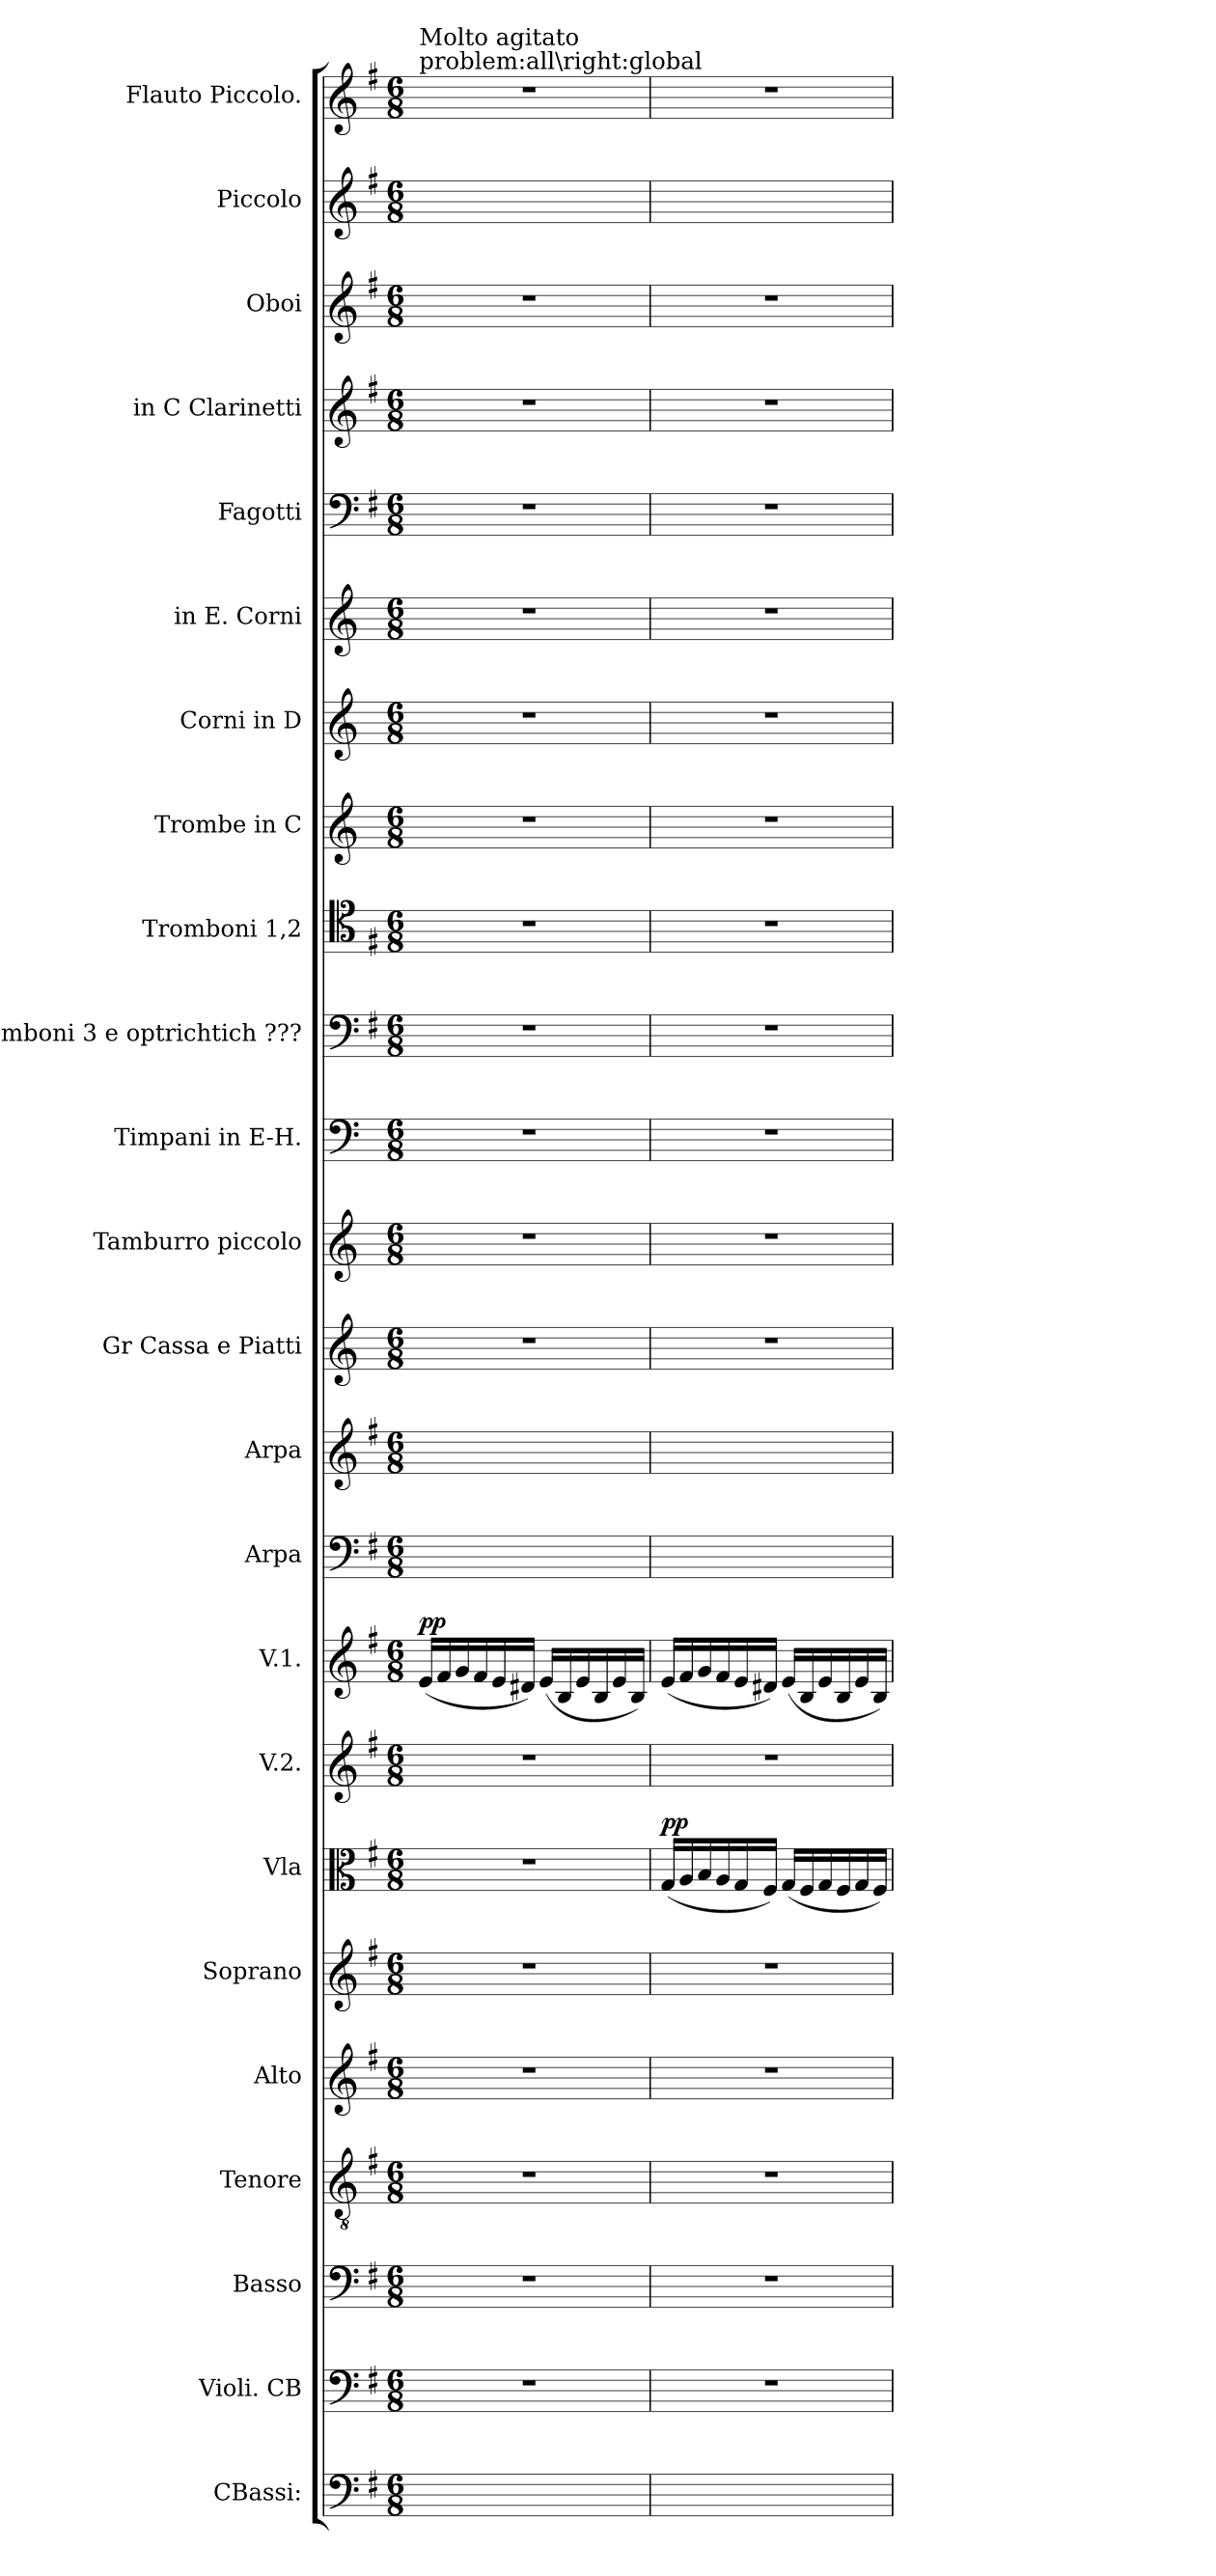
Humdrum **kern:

**kern	**kern	**kern	**kern	**kern	**kern	**kern	**dynam	**kern	**kern	**dynam	**kern	**kern	**kern	**kern	**kern	**kern	**kern	**kern	**kern	**kern	**kern	**kern	**kern	**kern	**kern
*part24	*part23	*part22	*part21	*part20	*part19	*part18	*part18	*part17	*part16	*part16	*part15	*part14	*part13	*part12	*part11	*part10	*part9	*part8	*part7	*part6	*part5	*part4	*part3	*part2	*part1
*staff24	*staff23	*staff22	*staff21	*staff20	*staff19	*staff18	*staff18	*staff17	*staff16	*staff16	*staff15	*staff14	*staff13	*staff12	*staff11	*staff10	*staff9	*staff8	*staff7	*staff6	*staff5	*staff4	*staff3	*staff2	*staff1
*I"CBassi:	*I"Violi. CB	*I"Basso	*I"Tenore	*I"Alto	*I"Soprano	*I"Vla	*	*I"V.2.	*I"V.1.	*	*I"Arpa	*I"Arpa	*I"Gr Cassa e Piatti	*I"Tamburro piccolo	*I"Timpani in E-H.	*I"Tromboni 3 e optrichtich ???	*I"Tromboni 1,2	*I"Trombe in C	*I"Corni in D	*I"in E. Corni	*I"Fagotti	*I"in C Clarinetti	*I"Oboi	*I"Piccolo	*I"Flauto Piccolo.
*I'cb	*	*I'B.	*I'T.	*I'A.	*I'S	*I'vla	*	*	*	*	*I'Ar.	*I'Ar.	*	*I'tamb	*I'timp	*I'trb 3	*I'trb 1,2	*I'tr in C	*I'cor in D	*	*I'fag	*	*I'ob	*	*
*clefF4	*clefF4	*clefF4	*clefGv2	*clefG2	*clefG2	*clefC3	*	*clefG2	*clefG2	*	*clefF4	*clefG2	*clefG2	*clefG2	*clefF4	*clefF4	*clefC4	*clefG2	*clefG2	*clefG2	*clefF4	*clefG2	*clefG2	*clefG2	*clefG2
*	*	*	*	*	*	*	*	*	*	*	*	*	*	*	*	*	*	*	*ITrd6c10	*ITrd5c8	*	*	*	*	*
*k[f#]	*k[f#]	*k[f#]	*k[f#]	*k[f#]	*k[f#]	*k[f#]	*	*k[f#]	*k[f#]	*	*k[f#]	*k[f#]	*k[]	*k[]	*k[]	*k[f#]	*k[f#]	*k[]	*k[f#c#]	*k[f#c#g#d#]	*k[f#]	*k[f#]	*k[f#]	*k[f#]	*k[f#]
*e:	*e:	*e:	*e:	*e:	*e:	*e:	*	*e:	*e:	*	*e:	*e:	*	*	*	*e:	*e:	*	*	*	*e:	*e:	*e:	*e:	*e:
*M6/8	*M6/8	*M6/8	*M6/8	*M6/8	*M6/8	*M6/8	*	*M6/8	*M6/8	*	*M6/8	*M6/8	*M6/8	*M6/8	*M6/8	*M6/8	*M6/8	*M6/8	*M6/8	*M6/8	*M6/8	*M6/8	*M6/8	*M6/8	*M6/8
=1	=1	=1	=1	=1	=1	=1	=1	=1	=1	=1	=1	=1	=1	=1	=1	=1	=1	=1	=1	=1	=1	=1	=1	=1	=1
!	!	!	!	!	!	!	!	!	!	!	!	!	!	!	!	!	!	!	!	!	!	!	!	!	!LO:TX:a:t=problem&colon;all\right&colon;global
!	!	!	!	!	!	!	!	!	!	!	!	!	!	!	!	!	!	!	!	!	!	!	!	!	!LO:TX:a:t=Molto agitato
!	!	!	!	!	!	!	!	!	!	!LO:DY:a	!	!	!	!	!	!	!	!	!	!	!	!	!	!	!
2.ryy	2.r	2.r	2.r	2.r	2.r	2.r	.	2.r	(16e/LL	pp	2.ryy	2.ryy	2.r	2.r	2.r	2.r	2.r	2.r	2.r	2.r	2.r	2.r	2.r	2.ryy	2.r
.	.	.	.	.	.	.	.	.	16f#/	.	.	.	.	.	.	.	.	.	.	.	.	.	.	.	.
.	.	.	.	.	.	.	.	.	16g/	.	.	.	.	.	.	.	.	.	.	.	.	.	.	.	.
.	.	.	.	.	.	.	.	.	16f#/	.	.	.	.	.	.	.	.	.	.	.	.	.	.	.	.
.	.	.	.	.	.	.	.	.	16e/	.	.	.	.	.	.	.	.	.	.	.	.	.	.	.	.
.	.	.	.	.	.	.	.	.	16d#X/JJ)	.	.	.	.	.	.	.	.	.	.	.	.	.	.	.	.
.	.	.	.	.	.	.	.	.	(16e/LL	.	.	.	.	.	.	.	.	.	.	.	.	.	.	.	.
.	.	.	.	.	.	.	.	.	16B/	.	.	.	.	.	.	.	.	.	.	.	.	.	.	.	.
.	.	.	.	.	.	.	.	.	16e/	.	.	.	.	.	.	.	.	.	.	.	.	.	.	.	.
.	.	.	.	.	.	.	.	.	16B/	.	.	.	.	.	.	.	.	.	.	.	.	.	.	.	.
.	.	.	.	.	.	.	.	.	16e/	.	.	.	.	.	.	.	.	.	.	.	.	.	.	.	.
.	.	.	.	.	.	.	.	.	16B/JJ)	.	.	.	.	.	.	.	.	.	.	.	.	.	.	.	.
=2	=2	=2	=2	=2	=2	=2	=2	=2	=2	=2	=2	=2	=2	=2	=2	=2	=2	=2	=2	=2	=2	=2	=2	=2	=2
!	!	!	!	!	!	!	!LO:DY:a	!	!	!	!	!	!	!	!	!	!	!	!	!	!	!	!	!	!
2.ryy	2.r	2.r	2.r	2.r	2.r	(16G/LL	pp	2.r	(16e/LL	.	2.ryy	2.ryy	2.r	2.r	2.r	2.r	2.r	2.r	2.r	2.r	2.r	2.r	2.r	2.ryy	2.r
.	.	.	.	.	.	16A/	.	.	16f#/	.	.	.	.	.	.	.	.	.	.	.	.	.	.	.	.
.	.	.	.	.	.	16B/	.	.	16g/	.	.	.	.	.	.	.	.	.	.	.	.	.	.	.	.
.	.	.	.	.	.	16A/	.	.	16f#/	.	.	.	.	.	.	.	.	.	.	.	.	.	.	.	.
.	.	.	.	.	.	16G/	.	.	16e/	.	.	.	.	.	.	.	.	.	.	.	.	.	.	.	.
.	.	.	.	.	.	16F#/JJ)	.	.	16d#X/JJ)	.	.	.	.	.	.	.	.	.	.	.	.	.	.	.	.
.	.	.	.	.	.	(16G/LL	.	.	(16e/LL	.	.	.	.	.	.	.	.	.	.	.	.	.	.	.	.
.	.	.	.	.	.	16F#/	.	.	16B/	.	.	.	.	.	.	.	.	.	.	.	.	.	.	.	.
.	.	.	.	.	.	16G/	.	.	16e/	.	.	.	.	.	.	.	.	.	.	.	.	.	.	.	.
.	.	.	.	.	.	16F#/	.	.	16B/	.	.	.	.	.	.	.	.	.	.	.	.	.	.	.	.
.	.	.	.	.	.	16G/	.	.	16e/	.	.	.	.	.	.	.	.	.	.	.	.	.	.	.	.
.	.	.	.	.	.	16F#/JJ)	.	.	16B/JJ)	.	.	.	.	.	.	.	.	.	.	.	.	.	.	.	.
=	=	=	=	=	=	=	=	=	=	=	=	=	=	=	=	=	=	=	=	=	=	=	=	=	=
*-	*-	*-	*-	*-	*-	*-	*-	*-	*-	*-	*-	*-	*-	*-	*-	*-	*-	*-	*-	*-	*-	*-	*-	*-	*-
